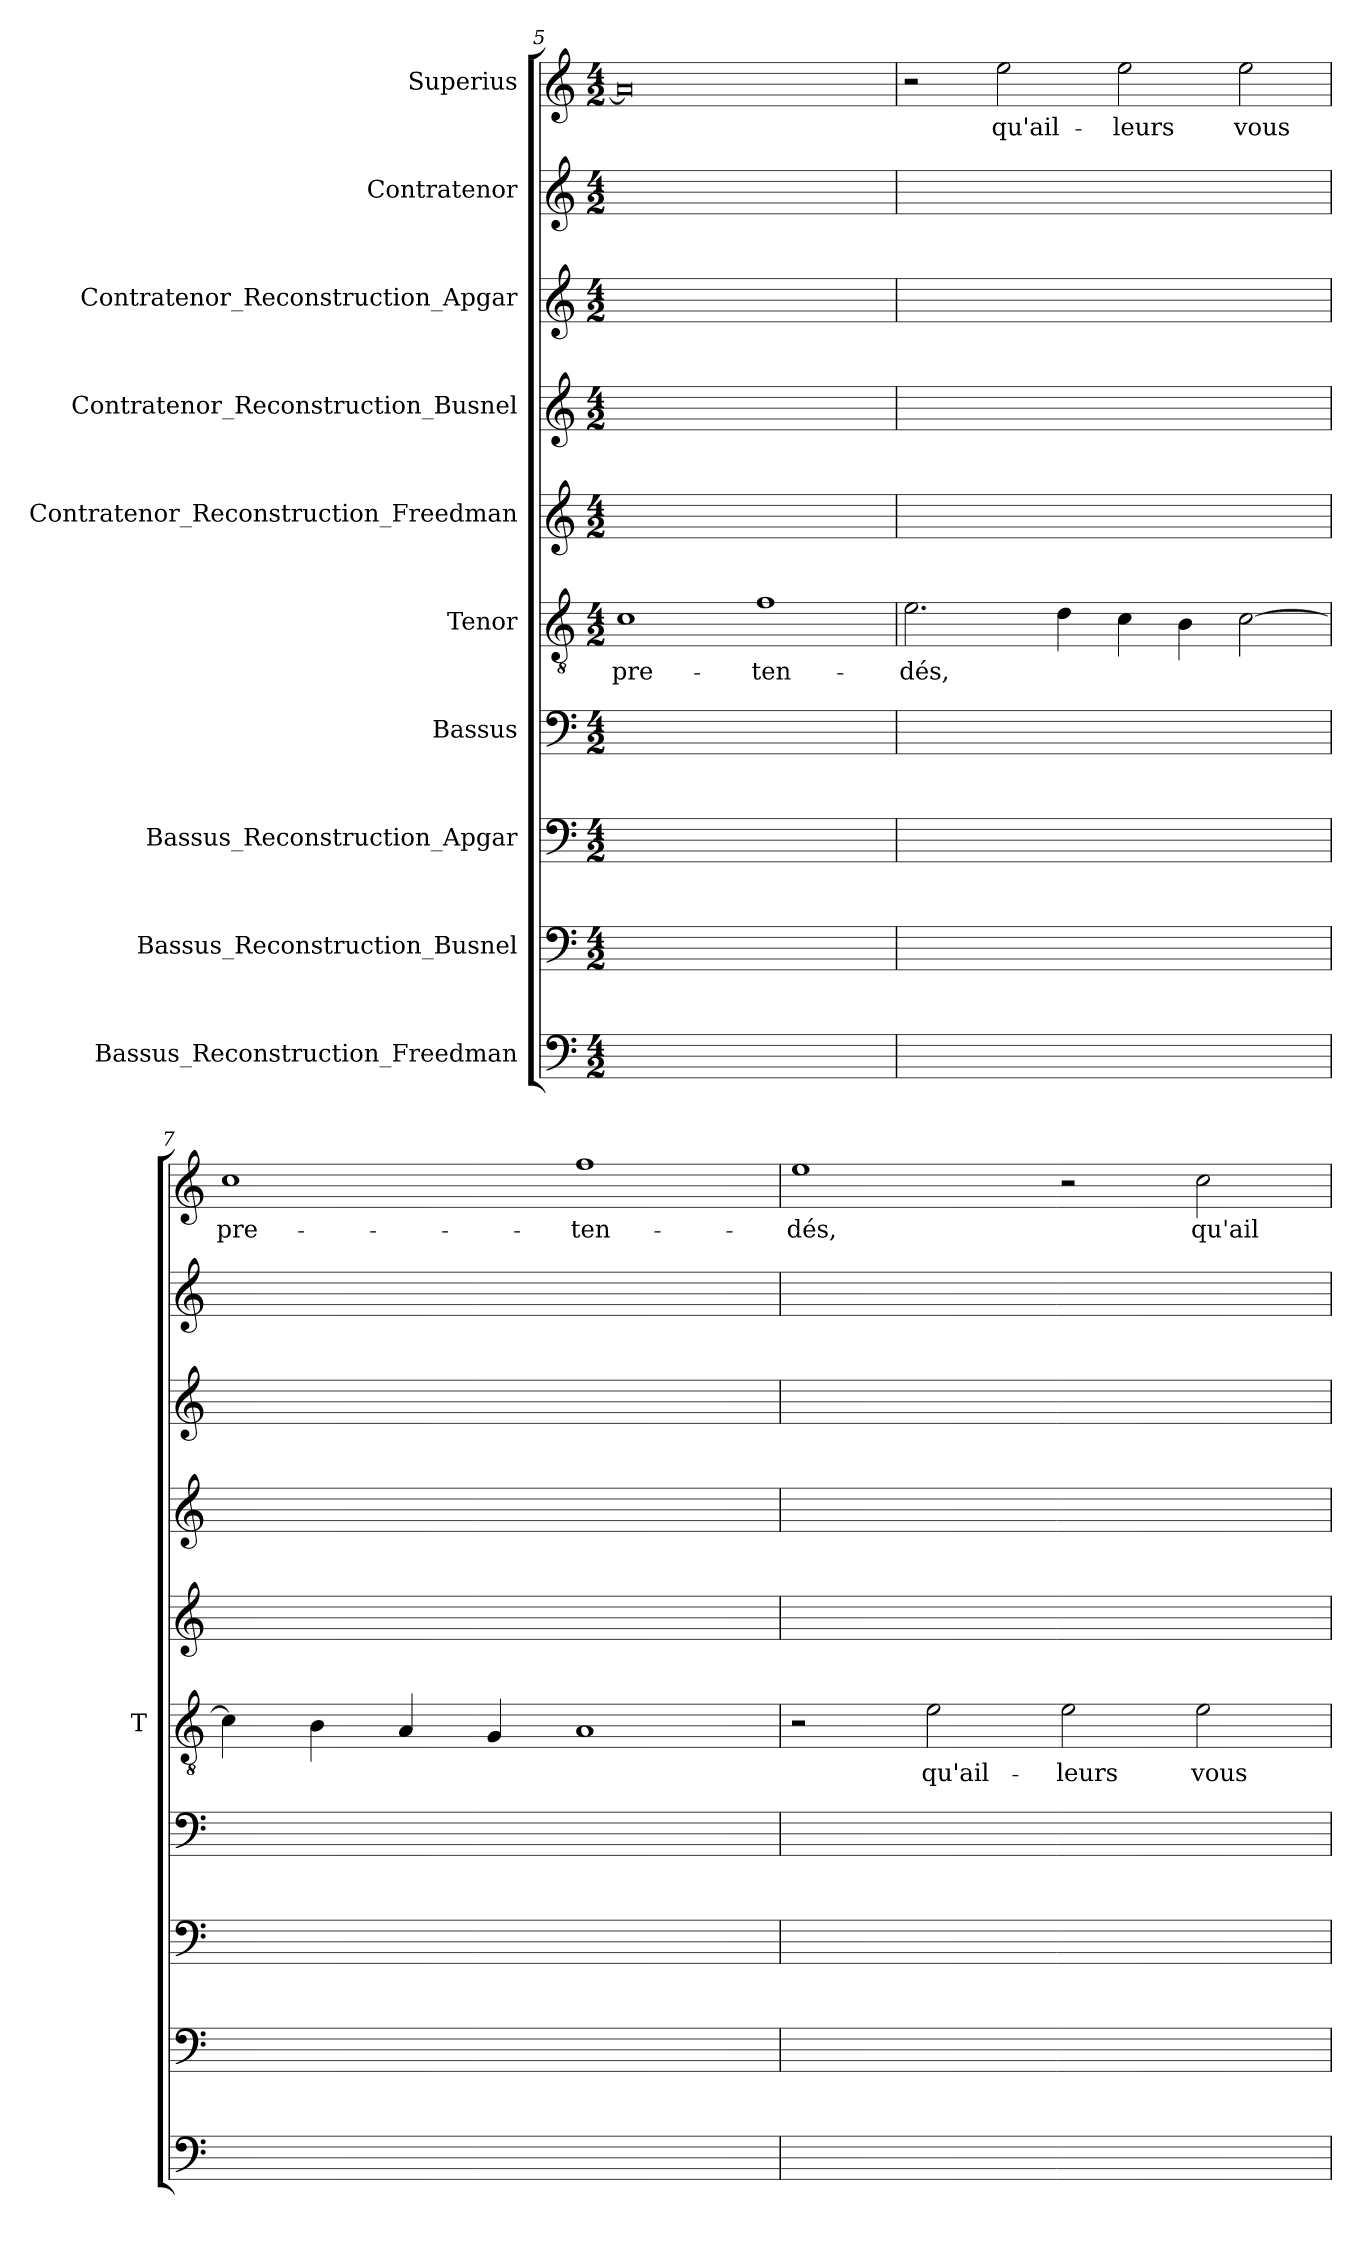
**kern	**kern	**kern	**kern	**kern	**text	**kern	**kern	**kern	**kern	**kern	**text
*part10	*part9	*part8	*part7	*part6	*part6	*part5	*part4	*part3	*part2	*part1	*part1
*staff10	*staff9	*staff8	*staff7	*staff6	*staff6	*staff5	*staff4	*staff3	*staff2	*staff1	*staff1
*I"Bassus_Reconstruction_Freedman	*I"Bassus_Reconstruction_Busnel	*I"Bassus_Reconstruction_Apgar	*I"Bassus	*I"Tenor	*	*I"Contratenor_Reconstruction_Freedman	*I"Contratenor_Reconstruction_Busnel	*I"Contratenor_Reconstruction_Apgar	*I"Contratenor	*I"Superius	*
*	*	*	*	*I'T	*	*	*	*	*	*	*
*clefF4	*clefF4	*clefF4	*clefF4	*clefGv2	*	*clefG2	*clefG2	*clefG2	*clefG2	*clefG2	*
*k[]	*k[]	*k[]	*k[]	*k[]	*	*k[]	*k[]	*k[]	*k[]	*k[]	*
*M4/2	*M4/2	*M4/2	*M4/2	*M4/2	*	*M4/2	*M4/2	*M4/2	*M4/2	*M4/2	*
=5	=5	=5	=5	=5	=5	=5	=5	=5	=5	=5	=5
0ryy	0ryy	0ryy	0ryy	1c	pre-	0ryy	0ryy	0ryy	0ryy	0a]	.
.	.	.	.	1f	ten-	.	.	.	.	.	.
=6	=6	=6	=6	=6	=6	=6	=6	=6	=6	=6	=6
0ryy	0ryy	0ryy	0ryy	2.e	-dés,	0ryy	0ryy	0ryy	0ryy	2r	.
.	.	.	.	.	.	.	.	.	.	2ee	qu'ail-
.	.	.	.	4d	.	.	.	.	.	.	.
.	.	.	.	4c	.	.	.	.	.	2ee	-leurs
.	.	.	.	4B	.	.	.	.	.	.	.
.	.	.	.	[2c	.	.	.	.	.	2ee	-vous
=7	=7	=7	=7	=7	=7	=7	=7	=7	=7	=7	=7
0ryy	0ryy	0ryy	0ryy	4c]	.	0ryy	0ryy	0ryy	0ryy	1cc	pre-
.	.	.	.	4B	.	.	.	.	.	.	.
.	.	.	.	4A	.	.	.	.	.	.	.
.	.	.	.	4G	.	.	.	.	.	.	.
.	.	.	.	1A	.	.	.	.	.	1ff	ten-
=8	=8	=8	=8	=8	=8	=8	=8	=8	=8	=8	=8
0ryy	0ryy	0ryy	0ryy	2r	.	0ryy	0ryy	0ryy	0ryy	1ee	-dés,
.	.	.	.	2e	qu'ail-	.	.	.	.	.	.
.	.	.	.	2e	-leurs	.	.	.	.	2r	.
.	.	.	.	2e	-vous	.	.	.	.	2cc	qu'ail-
=	=	=	=	=	=	=	=	=	=	=	=
*-	*-	*-	*-	*-	*-	*-	*-	*-	*-	*-	*-
